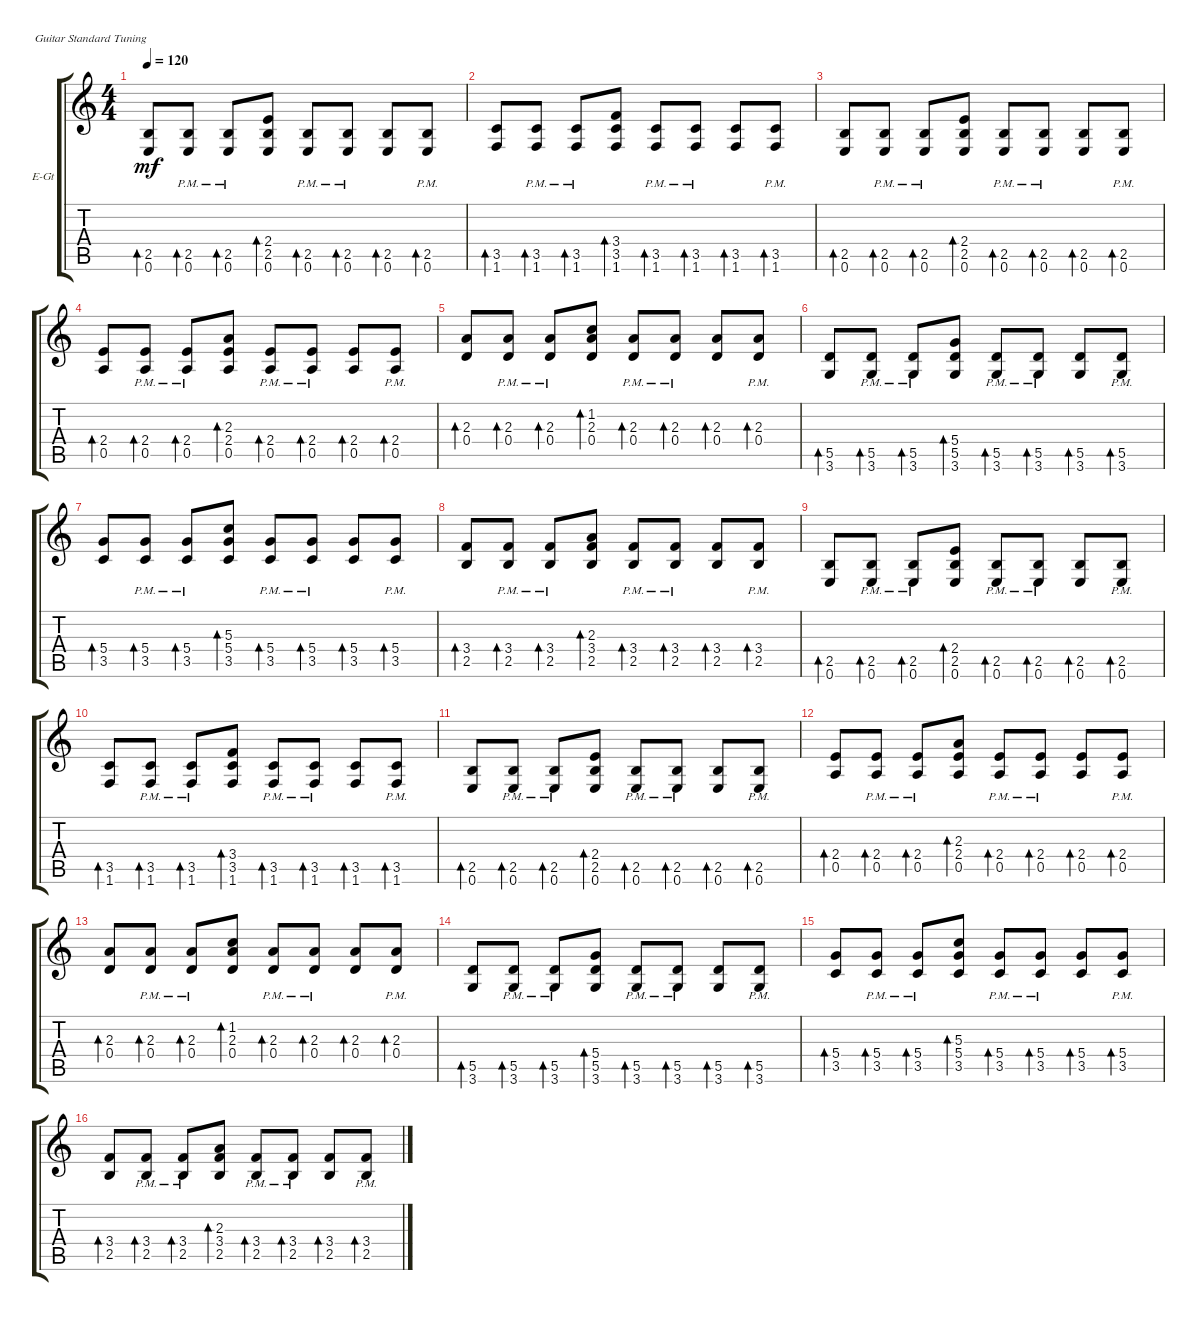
\defaultSystemsLayout 4
\bracketExtendMode groupsimilarinstruments
\firstSystemTrackNameOrientation horizontal
\otherSystemsTrackNameOrientation horizontal
\track ("Electric Guitar" "E-Gt") {instrument distortionguitar}
\staff {score tabs}
\tuning (E4 B3 G3 D3 A2 E2)
\ts (4 4)
\tempo 120
\clef g2
\scale
0.333333
\ks c
(0.6 2.5).8{bd 30 dy mf} (0.6{pm} 2.5{pm}).8{bd 30} (0.6{pm} 2.5{pm}).8{bd 30} (0.6 2.5 2.4).8{bd 30} (0.6{pm} 2.5{pm}).8{bd 30} (0.6{pm} 2.5{pm}).8{bd 30} (0.6 2.5).8{bd 30} (0.6{pm} 2.5{pm}).8{bd 30} |
\scale
0.333333 (1.6 3.5).8{bd 30} (1.6{pm} 3.5{pm}).8{bd 30} (1.6{pm} 3.5{pm}).8{bd 30} (1.6 3.5 3.4).8{bd 30} (1.6{pm} 3.5{pm}).8{bd 30} (1.6{pm} 3.5{pm}).8{bd 30} (1.6 3.5).8{bd 30} (1.6{pm} 3.5{pm}).8{bd 30} |
\scale
0.333333 (0.6 2.5).8{bd 30} (0.6{pm} 2.5{pm}).8{bd 30} (0.6{pm} 2.5{pm}).8{bd 30} (0.6 2.5 2.4).8{bd 30} (0.6{pm} 2.5{pm}).8{bd 30} (0.6{pm} 2.5{pm}).8{bd 30} (0.6 2.5).8{bd 30} (0.6{pm} 2.5{pm}).8{bd 30} |
\scale
0.333333 (0.5 2.4).8{bd 30} (0.5{pm} 2.4{pm}).8{bd 30} (0.5{pm} 2.4{pm}).8{bd 30} (0.5 2.4 2.3).8{bd 30} (0.5{pm} 2.4{pm}).8{bd 30} (0.5{pm} 2.4{pm}).8{bd 30} (0.5 2.4).8{bd 30} (0.5{pm} 2.4{pm}).8{bd 30} |
\scale
0.333333 (0.4 2.3).8{bd 30} (0.4{pm} 2.3{pm}).8{bd 30} (0.4{pm} 2.3{pm}).8{bd 30} (0.4 2.3 1.2).8{bd 30} (0.4{pm} 2.3{pm}).8{bd 30} (0.4{pm} 2.3{pm}).8{bd 30} (0.4 2.3).8{bd 30} (0.4{pm} 2.3{pm}).8{bd 30} |
\scale
0.333333 (3.6 5.5).8{bd 30} (3.6{pm} 5.5{pm}).8{bd 30} (3.6{pm} 5.5{pm}).8{bd 30} (3.6 5.5 5.4).8{bd 30} (3.6{pm} 5.5{pm}).8{bd 30} (3.6{pm} 5.5{pm}).8{bd 30} (3.6 5.5).8{bd 30} (3.6{pm} 5.5{pm}).8{bd 30} |
\scale
0.333333 (3.5 5.4).8{bd 30} (3.5{pm} 5.4{pm}).8{bd 30} (3.5{pm} 5.4{pm}).8{bd 30} (3.5 5.4 5.3).8{bd 30} (3.5{pm} 5.4{pm}).8{bd 30} (3.5{pm} 5.4{pm}).8{bd 30} (3.5 5.4).8{bd 30} (3.5{pm} 5.4{pm}).8{bd 30} |
\scale
0.333333 (2.5 3.4).8{bd 30} (2.5{pm} 3.4{pm}).8{bd 30} (2.5{pm} 3.4{pm}).8{bd 30} (2.5 3.4 2.3).8{bd 30} (2.5{pm} 3.4{pm}).8{bd 30} (2.5{pm} 3.4{pm}).8{bd 30} (2.5 3.4).8{bd 30} (2.5{pm} 3.4{pm}).8{bd 30} |
\scale
0.333333 (0.6 2.5).8{bd 30} (0.6{pm} 2.5{pm}).8{bd 30} (0.6{pm} 2.5{pm}).8{bd 30} (0.6 2.5 2.4).8{bd 30} (0.6{pm} 2.5{pm}).8{bd 30} (0.6{pm} 2.5{pm}).8{bd 30} (0.6 2.5).8{bd 30} (0.6{pm} 2.5{pm}).8{bd 30} |
\scale
0.333333 (1.6 3.5).8{bd 30} (1.6{pm} 3.5{pm}).8{bd 30} (1.6{pm} 3.5{pm}).8{bd 30} (1.6 3.5 3.4).8{bd 30} (1.6{pm} 3.5{pm}).8{bd 30} (1.6{pm} 3.5{pm}).8{bd 30} (1.6 3.5).8{bd 30} (1.6{pm} 3.5{pm}).8{bd 30} |
\scale
0.333333 (0.6 2.5).8{bd 30} (0.6{pm} 2.5{pm}).8{bd 30} (0.6{pm} 2.5{pm}).8{bd 30} (0.6 2.5 2.4).8{bd 30} (0.6{pm} 2.5{pm}).8{bd 30} (0.6{pm} 2.5{pm}).8{bd 30} (0.6 2.5).8{bd 30} (0.6{pm} 2.5{pm}).8{bd 30} |
\scale
0.333333 (0.5 2.4).8{bd 30} (0.5{pm} 2.4{pm}).8{bd 30} (0.5{pm} 2.4{pm}).8{bd 30} (0.5 2.4 2.3).8{bd 30} (0.5{pm} 2.4{pm}).8{bd 30} (0.5{pm} 2.4{pm}).8{bd 30} (0.5 2.4).8{bd 30} (0.5{pm} 2.4{pm}).8{bd 30} |
\scale
0.333333 (0.4 2.3).8{bd 30} (0.4{pm} 2.3{pm}).8{bd 30} (0.4{pm} 2.3{pm}).8{bd 30} (0.4 2.3 1.2).8{bd 30} (0.4{pm} 2.3{pm}).8{bd 30} (0.4{pm} 2.3{pm}).8{bd 30} (0.4 2.3).8{bd 30} (0.4{pm} 2.3{pm}).8{bd 30} |
\scale
0.333333 (3.6 5.5).8{bd 30} (3.6{pm} 5.5{pm}).8{bd 30} (3.6{pm} 5.5{pm}).8{bd 30} (3.6 5.5 5.4).8{bd 30} (3.6{pm} 5.5{pm}).8{bd 30} (3.6{pm} 5.5{pm}).8{bd 30} (3.6 5.5).8{bd 30} (3.6{pm} 5.5{pm}).8{bd 30} |
\scale
0.333333 (3.5 5.4).8{bd 30} (3.5{pm} 5.4{pm}).8{bd 30} (3.5{pm} 5.4{pm}).8{bd 30} (3.5 5.4 5.3).8{bd 30} (3.5{pm} 5.4{pm}).8{bd 30} (3.5{pm} 5.4{pm}).8{bd 30} (3.5 5.4).8{bd 30} (3.5{pm} 5.4{pm}).8{bd 30} |
\scale
0.333333 (2.5 3.4).8{bd 30} (2.5{pm} 3.4{pm}).8{bd 30} (2.5{pm} 3.4{pm}).8{bd 30} (2.5 3.4 2.3).8{bd 30} (2.5{pm} 3.4{pm}).8{bd 30} (2.5{pm} 3.4{pm}).8{bd 30} (2.5 3.4).8{bd 30} (2.5{pm} 3.4{pm}).8{bd 30}
